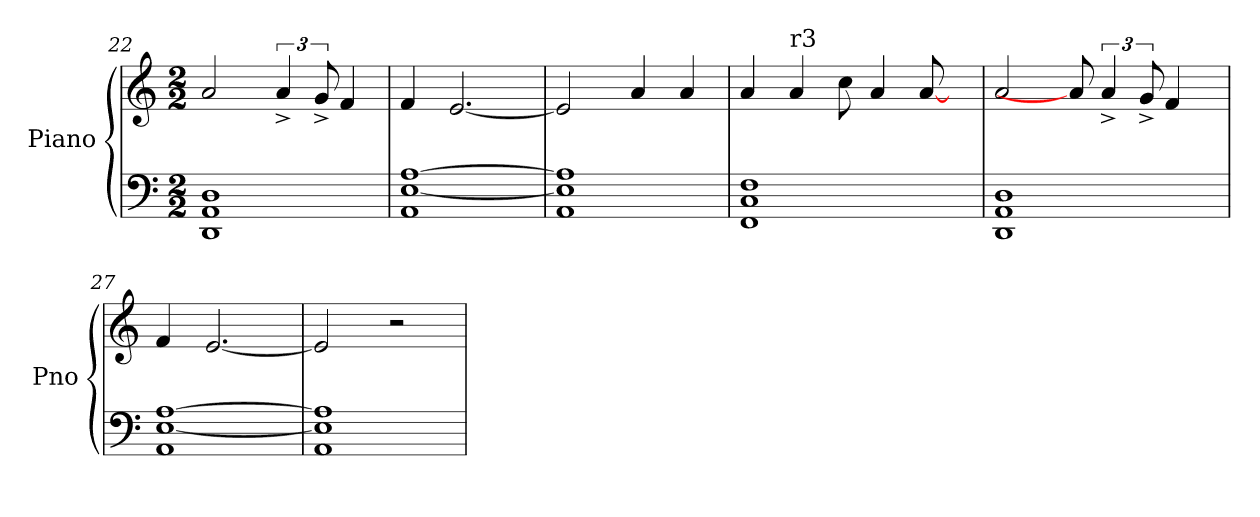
**kern	**kern
*part1	*part1
*staff2	*staff1
*I"Piano	*
*I'Pno	*
!!LO:LB:g=z
*clefF4	*clefG2
*k[]	*k[]
*M2/2	*M2/2
=22	=22
*^	*
*	*^	*
1D	1AA	1DD	2a/
.	.	.	6a^/
.	.	.	12g^/
.	.	.	4f/
=23	=23	=23	=23
[1A	[1E	1AA	4f/
.	.	.	[2.e/
=24	=24	=24	=24
1A]	1E]	1AA	2e/]
.	.	.	4a/
.	.	.	4a/
=25	=25	=25	=25
1F	1C	1FF	4a/
!	!	!	!LO:TX:a:t=r3
.	.	.	4a/
.	.	.	8cc\
.	.	.	4a/
.	.	.	[8a/
8ryy	8ryy	8ryy	8ryy
=26	=26	=26	=26
1D	1AA	1DD	2a/
.	.	.	8a/]
.	.	.	6a^/
.	.	.	12g^/
.	.	.	4f/
8ryy	8ryy	8ryy	.
=27	=27	=27	=27
[1A	[1E	1AA	4f/
.	.	.	[2.e/
=28	=28	=28	=28
1A]	1E]	1AA	2e/]
.	.	.	2r
*v	*v	*v	*
=	=
*-	*-
